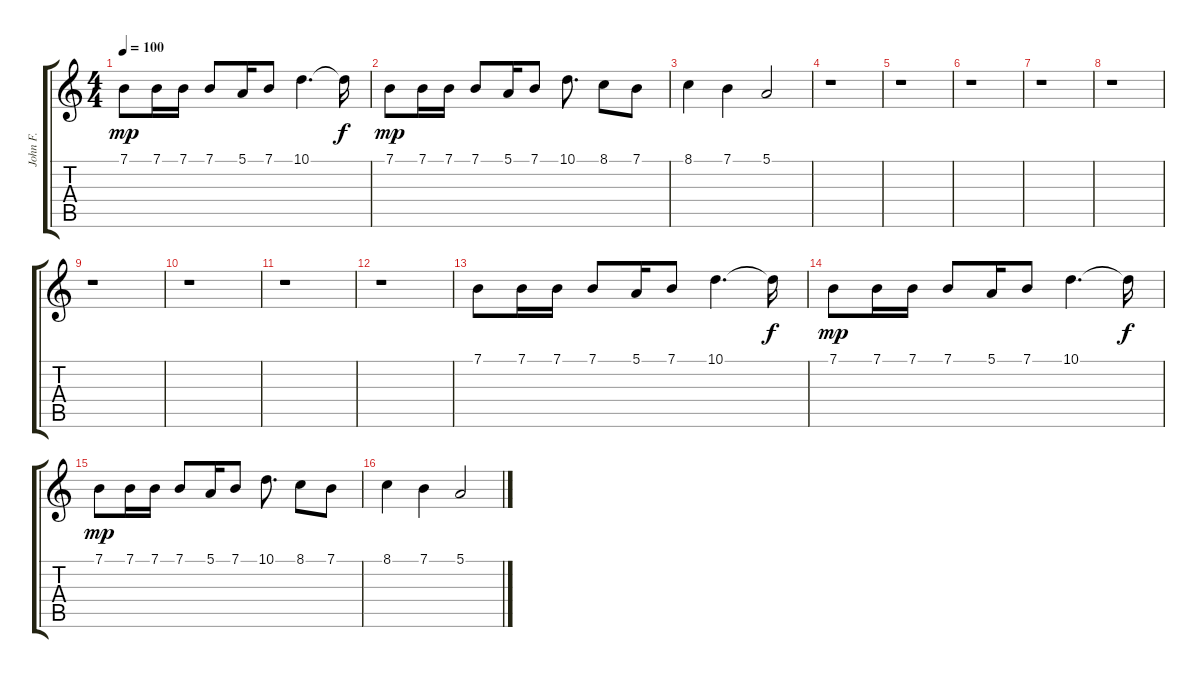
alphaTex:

\track ("John F." "John F.") {instrument electricgrandpiano}
\staff {score tabs}
\tuning (E4 B3 G3 D3 A2 E2) {hide}
\ts (4 4)
\tempo 100
\clef g2
\ks c
7.1.8{dy mp} 7.1.16 7.1.16 7.1.8 5.1.16 7.1.8 10.1.4{d} 10.1{t}.16{dy f} |
7.1.8{dy mp} 7.1.16 7.1.16 7.1.8 5.1.16 7.1.8 10.1.8{d} 8.1.8 7.1.8 |
8.1.4 7.1.4 5.1.2 |
r.1 |
r.1 |
r.1 |
r.1 |
r.1 |
r.1 |
r.1 |
r.1 |
r.1 |
7.1.8 7.1.16 7.1.16 7.1.8 5.1.16 7.1.8 10.1.4{d} 10.1{t}.16{dy f} |
7.1.8{dy mp} 7.1.16 7.1.16 7.1.8 5.1.16 7.1.8 10.1.4{d} 10.1{t}.16{dy f} |
7.1.8{dy mp} 7.1.16 7.1.16 7.1.8 5.1.16 7.1.8 10.1.8{d} 8.1.8 7.1.8 |
8.1.4 7.1.4 5.1.2
